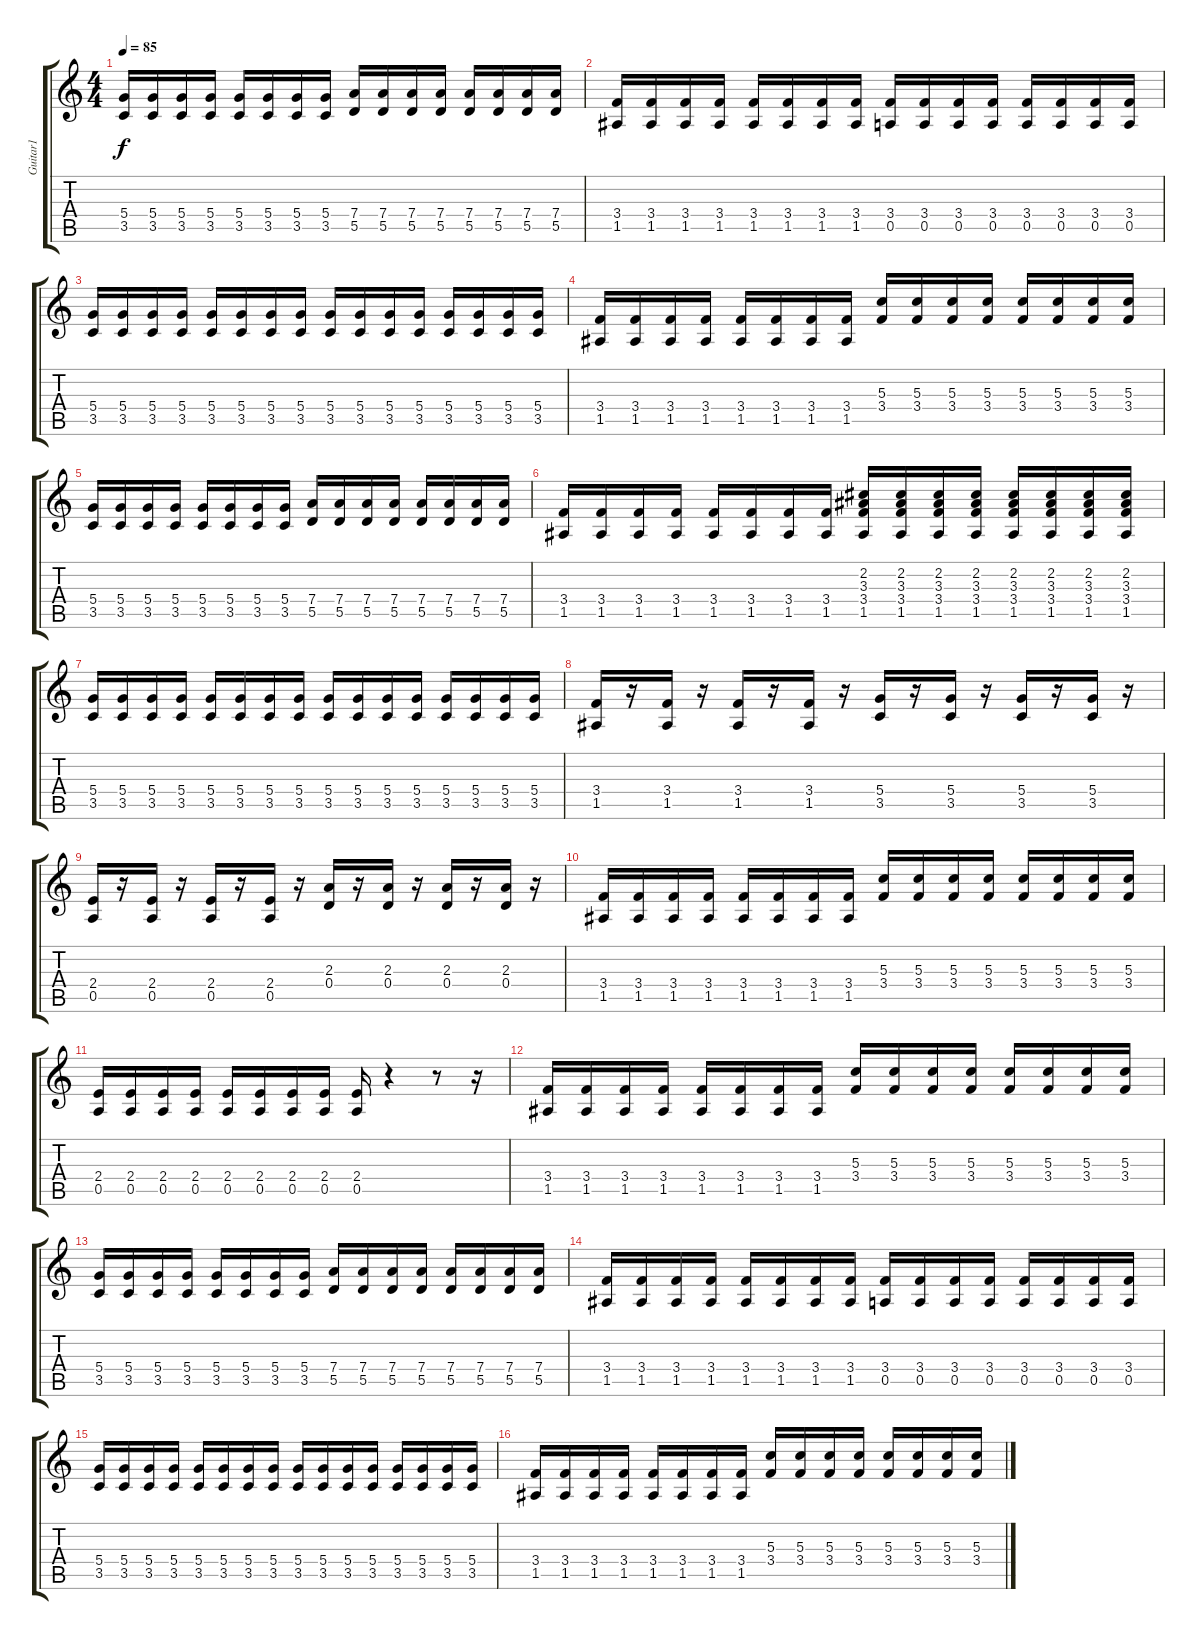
\track ("Guitar1" "Guitar1") {instrument overdrivenguitar}
\staff {score tabs}
\tuning (E4 B3 G3 D3 A2 E2) {hide}
\ts (4 4)
\tempo 85
\clef g2
\ks c
(5.4 3.5).16{dy f} (5.4 3.5).16 (5.4 3.5).16 (5.4 3.5).16 (5.4 3.5).16 (5.4 3.5).16 (5.4 3.5).16 (5.4 3.5).16 (7.4 5.5).16 (7.4 5.5).16 (7.4 5.5).16 (7.4 5.5).16 (7.4 5.5).16 (7.4 5.5).16 (7.4 5.5).16 (7.4 5.5).16 |
(3.4 1.5).16 (3.4 1.5).16 (3.4 1.5).16 (3.4 1.5).16 (3.4 1.5).16 (3.4 1.5).16 (3.4 1.5).16 (3.4 1.5).16 (3.4 0.5).16 (3.4 0.5).16 (3.4 0.5).16 (3.4 0.5).16 (3.4 0.5).16 (3.4 0.5).16 (3.4 0.5).16 (3.4 0.5).16 |
(5.4 3.5).16 (5.4 3.5).16 (5.4 3.5).16 (5.4 3.5).16 (5.4 3.5).16 (5.4 3.5).16 (5.4 3.5).16 (5.4 3.5).16 (5.4 3.5).16 (5.4 3.5).16 (5.4 3.5).16 (5.4 3.5).16 (5.4 3.5).16 (5.4 3.5).16 (5.4 3.5).16 (5.4 3.5).16 |
(3.4 1.5).16 (3.4 1.5).16 (3.4 1.5).16 (3.4 1.5).16 (3.4 1.5).16 (3.4 1.5).16 (3.4 1.5).16 (3.4 1.5).16 (5.3 3.4).16 (5.3 3.4).16 (5.3 3.4).16 (5.3 3.4).16 (5.3 3.4).16 (5.3 3.4).16 (5.3 3.4).16 (5.3 3.4).16 |
(5.4 3.5).16 (5.4 3.5).16 (5.4 3.5).16 (5.4 3.5).16 (5.4 3.5).16 (5.4 3.5).16 (5.4 3.5).16 (5.4 3.5).16 (7.4 5.5).16 (7.4 5.5).16 (7.4 5.5).16 (7.4 5.5).16 (7.4 5.5).16 (7.4 5.5).16 (7.4 5.5).16 (7.4 5.5).16 |
(3.4 1.5).16 (3.4 1.5).16 (3.4 1.5).16 (3.4 1.5).16 (3.4 1.5).16 (3.4 1.5).16 (3.4 1.5).16 (3.4 1.5).16 (2.2 3.3 3.4 1.5).16 (2.2 3.3 3.4 1.5).16 (2.2 3.3 3.4 1.5).16 (2.2 3.3 3.4 1.5).16 (2.2 3.3 3.4 1.5).16 (2.2 3.3 3.4 1.5).16 (2.2 3.3 3.4 1.5).16 (2.2 3.3 3.4 1.5).16 |
(5.4 3.5).16 (5.4 3.5).16 (5.4 3.5).16 (5.4 3.5).16 (5.4 3.5).16 (5.4 3.5).16 (5.4 3.5).16 (5.4 3.5).16 (5.4 3.5).16 (5.4 3.5).16 (5.4 3.5).16 (5.4 3.5).16 (5.4 3.5).16 (5.4 3.5).16 (5.4 3.5).16 (5.4 3.5).16 |
(3.4 1.5).16 r.16 (3.4 1.5).16 r.16 (3.4 1.5).16 r.16 (3.4 1.5).16 r.16 (5.4 3.5).16 r.16 (5.4 3.5).16 r.16 (5.4 3.5).16 r.16 (5.4 3.5).16 r.16 |
(2.4 0.5).16 r.16 (2.4 0.5).16 r.16 (2.4 0.5).16 r.16 (2.4 0.5).16 r.16 (2.3 0.4).16 r.16 (2.3 0.4).16 r.16 (2.3 0.4).16 r.16 (2.3 0.4).16 r.16 |
(3.4 1.5).16 (3.4 1.5).16 (3.4 1.5).16 (3.4 1.5).16 (3.4 1.5).16 (3.4 1.5).16 (3.4 1.5).16 (3.4 1.5).16 (5.3 3.4).16 (5.3 3.4).16 (5.3 3.4).16 (5.3 3.4).16 (5.3 3.4).16 (5.3 3.4).16 (5.3 3.4).16 (5.3 3.4).16 |
(2.4 0.5).16 (2.4 0.5).16 (2.4 0.5).16 (2.4 0.5).16 (2.4 0.5).16 (2.4 0.5).16 (2.4 0.5).16 (2.4 0.5).16 (2.4 0.5).16 r.4 r.8 r.16 |
(3.4 1.5).16 (3.4 1.5).16 (3.4 1.5).16 (3.4 1.5).16 (3.4 1.5).16 (3.4 1.5).16 (3.4 1.5).16 (3.4 1.5).16 (5.3 3.4).16 (5.3 3.4).16 (5.3 3.4).16 (5.3 3.4).16 (5.3 3.4).16 (5.3 3.4).16 (5.3 3.4).16 (5.3 3.4).16 |
(5.4 3.5).16 (5.4 3.5).16 (5.4 3.5).16 (5.4 3.5).16 (5.4 3.5).16 (5.4 3.5).16 (5.4 3.5).16 (5.4 3.5).16 (7.4 5.5).16 (7.4 5.5).16 (7.4 5.5).16 (7.4 5.5).16 (7.4 5.5).16 (7.4 5.5).16 (7.4 5.5).16 (7.4 5.5).16 |
(3.4 1.5).16 (3.4 1.5).16 (3.4 1.5).16 (3.4 1.5).16 (3.4 1.5).16 (3.4 1.5).16 (3.4 1.5).16 (3.4 1.5).16 (3.4 0.5).16 (3.4 0.5).16 (3.4 0.5).16 (3.4 0.5).16 (3.4 0.5).16 (3.4 0.5).16 (3.4 0.5).16 (3.4 0.5).16 |
(5.4 3.5).16 (5.4 3.5).16 (5.4 3.5).16 (5.4 3.5).16 (5.4 3.5).16 (5.4 3.5).16 (5.4 3.5).16 (5.4 3.5).16 (5.4 3.5).16 (5.4 3.5).16 (5.4 3.5).16 (5.4 3.5).16 (5.4 3.5).16 (5.4 3.5).16 (5.4 3.5).16 (5.4 3.5).16 |
(3.4 1.5).16 (3.4 1.5).16 (3.4 1.5).16 (3.4 1.5).16 (3.4 1.5).16 (3.4 1.5).16 (3.4 1.5).16 (3.4 1.5).16 (5.3 3.4).16 (5.3 3.4).16 (5.3 3.4).16 (5.3 3.4).16 (5.3 3.4).16 (5.3 3.4).16 (5.3 3.4).16 (5.3 3.4).16
